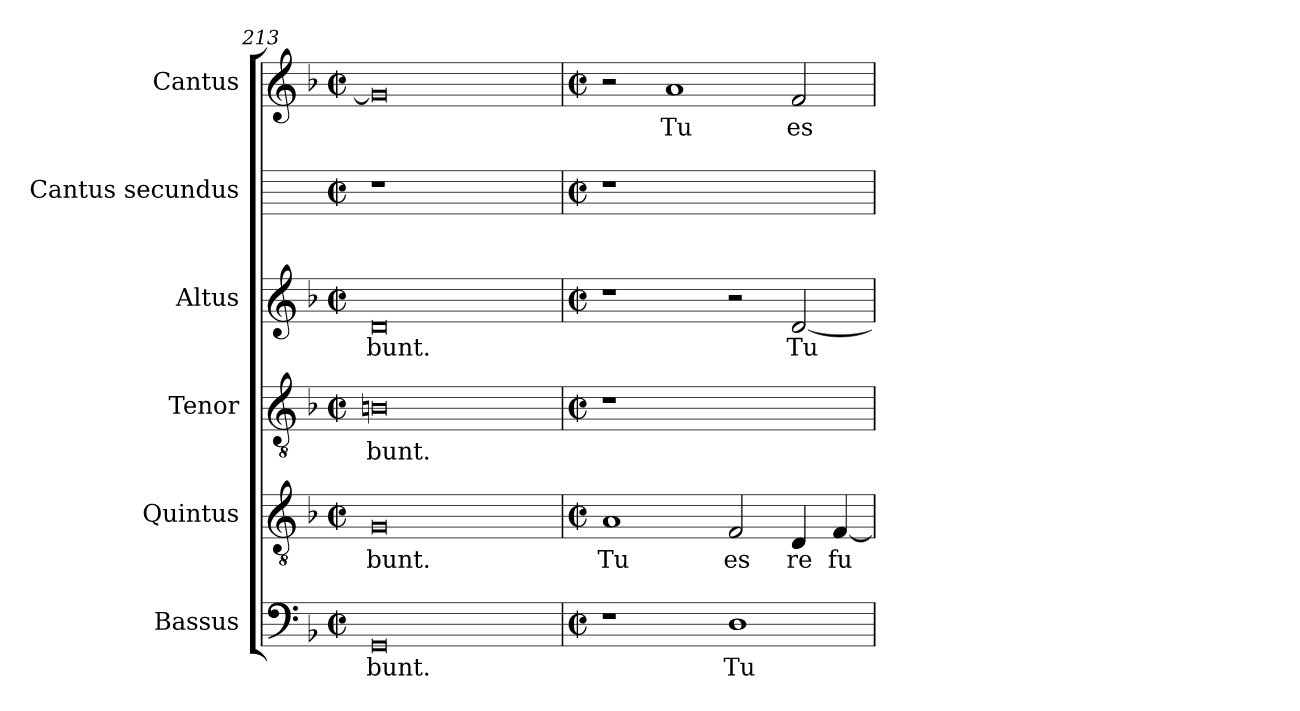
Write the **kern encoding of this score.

**kern	**text	**kern	**text	**kern	**text	**kern	**text	**kern	**kern	**text
*part6	*part6	*part5	*part5	*part4	*part4	*part3	*part3	*part2	*part1	*part1
*staff6	*staff6	*staff5	*staff5	*staff4	*staff4	*staff3	*staff3	*staff2	*staff1	*staff1
*I"Bassus	*	*I"Quintus	*	*I"Tenor	*	*I"Altus	*	*I"Cantus  secundus	*I"Cantus	*
*I'B	*	*I'Q	*	*I'T	*	*I'A	*	*	*I'C	*
*clefF4	*	*clefGv2	*	*clefGv2	*	*clefG2	*	*	*clefG2	*
*k[b-]	*	*k[b-]	*	*k[b-]	*	*k[b-]	*	*k[]	*k[b-]	*
*F:	*	*F:	*	*F:	*	*F:	*	*C:	*F:	*
*M2/2	*	*M2/2	*	*M2/2	*	*M2/2	*	*M2/2	*M2/2	*
*met(c|)	*	*met(c|)	*	*met(c|)	*	*met(c|)	*	*met(c|)	*met(c|)	*
=213	=213	=213	=213	=213	=213	=213	=213	=213	=213	=213
!	!LO:LY:b:cj	!	!LO:LY:b:cj	!	!LO:LY:b:cj	!	!LO:LY:b:cj	!	!	!LO:LY:b:cj
0GG	bunt.	0G	-bunt.	0Bn	-bunt.	0d	bunt.	1r	0g]	.
.	.	.	.	.	.	.	.	1ryy	.	.
!!LO:PB:g=z
=214!	=214!	=214!	=214!	=214!	=214!	=214!	=214!	=214!	=214!	=214!
*M2/2	*	*M2/2	*	*M2/2	*	*M2/2	*	*M2/2	*M2/2	*
*met(c|)	*	*met(c|)	*	*met(c|)	*	*met(c|)	*	*met(c|)	*met(c|)	*
!	!	!	!LO:LY:b:cj	!	!	!	!	!	!	!
1r	.	1A	Tu	1r	.	1r	.	1r	2r	.
!	!	!	!	!	!	!	!	!	!	!LO:LY:b:cj
.	.	.	.	.	.	.	.	.	1a	Tu
!	!LO:LY:b:cj	!	!LO:LY:b:cj	!	!	!	!	!	!	!
1D	Tu	2F/	es	1ryy	.	2r	.	1ryy	.	.
!	!	!	!LO:LY:b:cj	!	!	!	!LO:LY:b:cj	!	!	!LO:LY:b:cj
.	.	4D/	re	.	.	[<2d/	Tu	.	2f/	es
!	!	!	!LO:LY:b:cj	!	!	!	!	!	!	!
.	.	[<4F/	fu	.	.	.	.	.	.	.
=	=	=	=	=	=	=	=	=	=	=
*-	*-	*-	*-	*-	*-	*-	*-	*-	*-	*-
